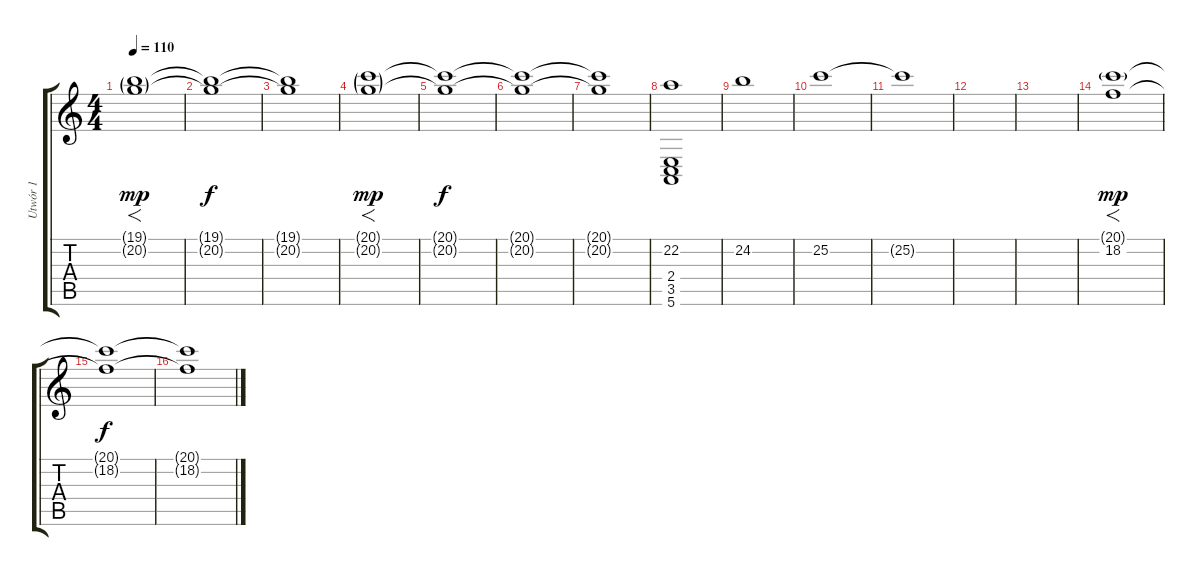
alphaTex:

\track ("Utwór 1" "Utwór 1") {instrument stringensemble2}
\staff {score tabs}
\tuning (E4 B3 G3 D3 A2 E2) {hide}
\ts (4 4)
\tempo 110
\clef g2
\ks c
(19.1{g} 20.2{g}).1{f dy mp instrument stringensemble2} |
(19.1{t} 20.2{t}).1{dy f} |
(19.1{t} 20.2{t}).1 |
(20.1{g} 20.2{g}).1{f dy mp} |
(20.1{t} 20.2{t}).1{dy f} |
(20.1{t} 20.2{t}).1 |
(20.1{t} 20.2{t}).1 |
(22.2 2.4 3.5 5.6).1 |
24.2.1 |
25.2.1 |
25.2{t}.1 |
|
|
(20.1{g} 18.2).1{f dy mp} |
(20.1{t} 18.2{t}).1{dy f} |
(20.1{t} 18.2{t}).1
